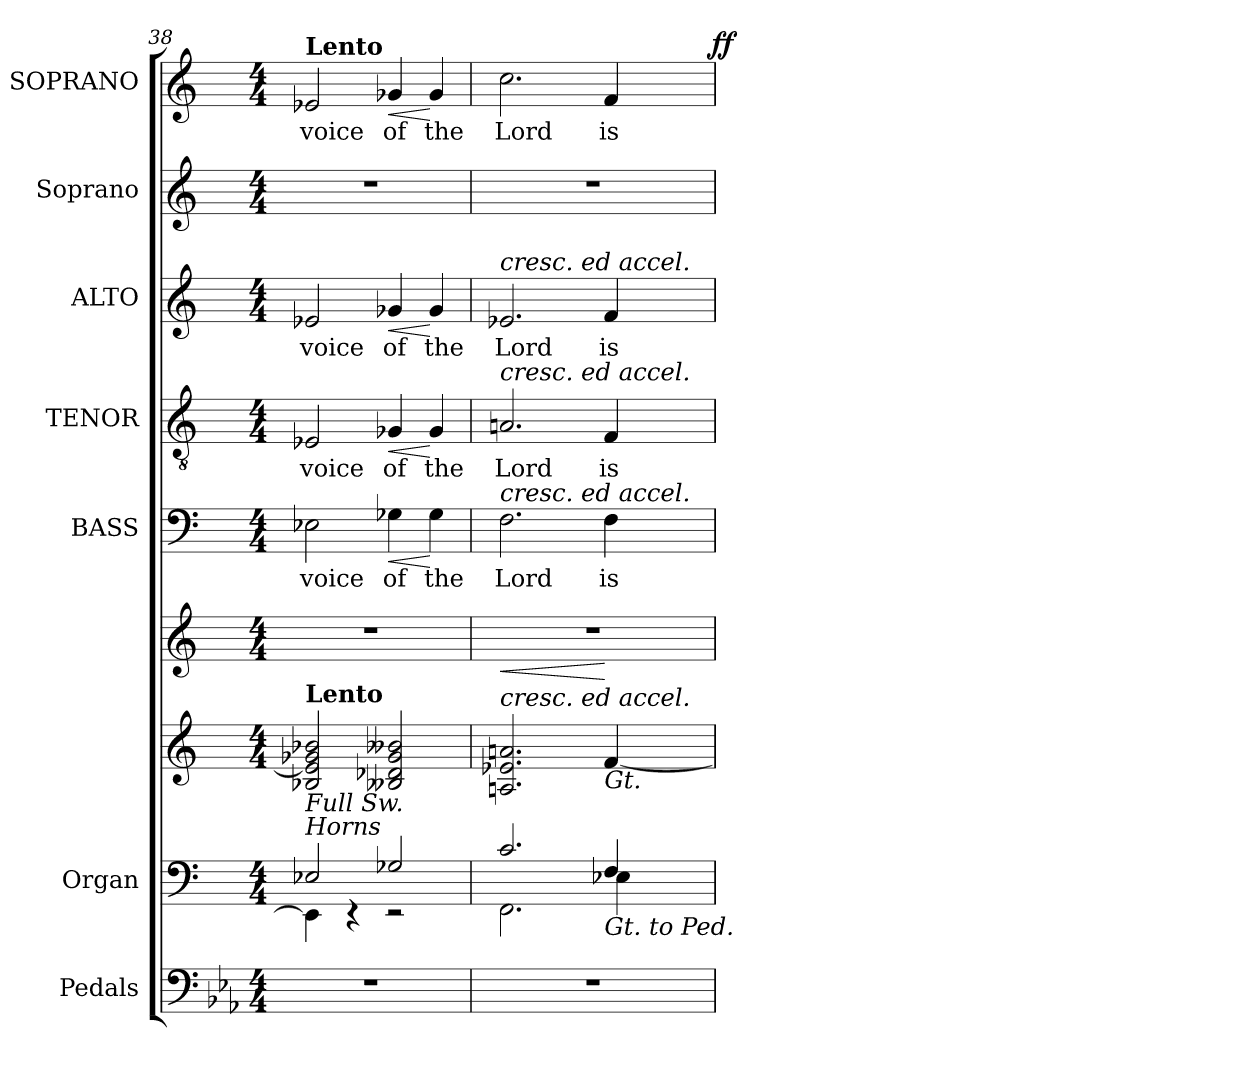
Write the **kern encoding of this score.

**kern	**kern	**kern	**kern	**dynam	**kern	**text	**dynam	**kern	**text	**dynam	**kern	**text	**dynam	**kern	**kern	**text	**dynam
*part7	*part6	*part6	*part6	*part6	*part5	*part5	*part5	*part4	*part4	*part4	*part3	*part3	*part3	*part2	*part1	*part1	*part1
*staff9	*staff8	*staff7	*staff6	*staff6/7/8	*staff5	*staff5	*staff5	*staff4	*staff4	*staff4	*staff3	*staff3	*staff3	*staff2	*staff1	*staff1	*staff1
*I"Pedals	*I"Organ	*	*	*	*I"BASS	*	*	*I"TENOR	*	*	*I"ALTO	*	*	*I"Soprano	*I"SOPRANO	*	*
*I'Ped.	*I'Org.	*	*	*	*I'B.	*	*	*I'T.	*	*	*I'A.	*	*	*I'S.	*I'S.	*	*
!!LO:PB:g=z
*clefF4	*clefF4	*clefG2	*clefG2	*	*clefF4	*	*	*clefGv2	*	*	*clefG2	*	*	*clefG2	*clefG2	*	*
*	*	*	*	*	*	*	*	*ITrd7c12	*	*	*	*	*	*	*	*	*
*k[b-e-a-]	*k[]	*k[]	*k[]	*	*k[]	*	*	*k[]	*	*	*k[]	*	*	*k[]	*k[]	*	*
*E-:	*C:	*C:	*C:	*	*C:	*	*	*C:	*	*	*C:	*	*	*C:	*C:	*	*
*M4/4	*M4/4	*M4/4	*M4/4	*	*M4/4	*	*	*M4/4	*	*	*M4/4	*	*	*M4/4	*M4/4	*	*
*MM60	*MM60	*MM60	*MM60	*	*MM60	*	*	*MM60	*	*	*MM60	*	*	*MM60	*MM60	*	*
=38	=38	=38	=38	=38	=38	=38	=38	=38	=38	=38	=38	=38	=38	=38	=38	=38	=38
*	*^	*	*	*	*	*	*	*	*	*	*	*	*	*	*	*	*
!	!	!	!	!	!	!	!LO:LY:b:color=#000000	!	!	!	!	!	!	!	!	!	!	!
!	!	!	!	!	!	!	!	!	!	!LO:LY:b:color=#000000	!	!	!	!	!	!	!	!
!	!	!	!	!	!	!	!	!	!	!	!	!	!LO:LY:b:color=#000000	!	!	!	!	!
!	!	!	!	!	!	!	!	!	!	!	!	!	!	!	!	!LO:TX:a:B:t=Lento	!	!
!	!	!	!LO:TX:b:i:t=Full Sw.	!	!	!	!	!	!	!	!	!	!	!	!	!	!	!
!	!	!	!LO:TX:a:B:t=Lento	!	!	!	!	!	!	!	!	!	!	!	!	!	!	!
!	!LO:TX:a:i:t=Horns	!	!	!	!	!	!	!	!	!	!	!	!	!	!	!	!	!
!	!	!	!	!	!	!	!	!	!	!	!	!	!	!	!	!	!LO:LY:b:color=#000000	!
1r	2E-i/	4EE-i\]	2B-i/ 2e-i] 2g-Xi 2b-i	1r	.	2E-i\	voice	.	2EE-i/	voice	.	2e-i/	voice	.	1r	2e-i/	voice	.
.	.	4r	.	.	.	.	.	.	.	.	.	.	.	.	.	.	.	.
!	!	!	!	!	!	!	!LO:LY:b:color=#000000	!LO:HP:b	!	!	!	!	!	!	!	!	!	!
!	!	!	!	!	!	!	!	!	!	!LO:LY:b:color=#000000	!LO:HP:b	!	!	!	!	!	!	!
!	!	!	!	!	!	!	!	!	!	!	!	!	!LO:LY:b:color=#000000	!LO:HP:b	!	!	!	!
!	!	!	!	!	!	!	!	!	!	!	!	!	!	!	!	!	!LO:LY:b:color=#000000	!LO:HP:b
.	2G-Xi/	2r	2B--Xi/ 2d-Xi 2g-i 2b--Xi	.	.	4G-Xi\	of	<	4GG-Xi/	of	<	4g-Xi/	of	<	.	4g-Xi/	of	<
!	!	!	!	!	!	!	!LO:LY:b:color=#000000	!	!	!	!	!	!	!	!	!	!	!
!	!	!	!	!	!	!	!	!	!	!LO:LY:b:color=#000000	!	!	!	!	!	!	!	!
!	!	!	!	!	!	!	!	!	!	!	!	!	!LO:LY:b:color=#000000	!	!	!	!	!
!	!	!	!	!	!	!	!	!	!	!	!	!	!	!	!	!	!LO:LY:b:color=#000000	!
.	.	.	.	.	.	4G-i\	the	[	4GG-i/	the	[	4g-i/	the	[	.	4g-i/	the	[
=39	=39	=39	=39	=39	=39	=39	=39	=39	=39	=39	=39	=39	=39	=39	=39	=39	=39	=39
!	!	!	!	!	!LO:HP:b	!	!	!	!	!	!	!	!	!	!	!	!	!
!	!	!	!	!	!	!	!LO:LY:b:color=#000000	!	!	!	!	!	!	!	!	!	!	!
!	!	!	!	!	!	!	!	!	!	!LO:LY:b:color=#000000	!	!	!	!	!	!	!	!
!	!	!	!	!	!	!	!	!	!	!	!	!	!LO:LY:b:color=#000000	!	!	!	!	!
!	!	!	!	!	!	!	!	!	!	!	!	!	!	!	!	!LO:TX:a:i:t=cresc. ed accel.	!	!
!	!	!	!	!	!	!	!	!	!	!	!	!LO:TX:a:i:t=cresc. ed accel.	!	!	!	!	!	!
!	!	!	!	!	!	!	!	!	!LO:TX:a:i:t=cresc. ed accel.	!	!	!	!	!	!	!	!	!
!	!	!	!	!	!	!LO:TX:a:i:t=cresc. ed accel.	!	!	!	!	!	!	!	!	!	!	!	!
!	!	!	!LO:TX:a:i:t=cresc. ed accel.	!	!	!	!	!	!	!	!	!	!	!	!	!	!	!
!	!	!	!	!	!	!	!	!	!	!	!	!	!	!	!	!	!LO:LY:b:color=#000000	!
*	*	*	*	*	*	*	*	*	*	*	*	*	*	*	*	*^	*	*
1r	2.ci/	2.FFi\	2.Ani/ 2.e-i 2.ani	1r	<	2.Fi\	Lord	.	2.AAni/	Lord	.	2.e-i/	Lord	.	1r	2.cci\	2ryy	Lord	.
.	.	.	.	.	.	.	.	.	.	.	.	.	.	.	.	.	4ryy	.	.
!	!	!	!	!	!	!	!LO:LY:b:color=#000000	!	!	!	!	!	!	!	!	!	!	!	!
!	!	!	!	!	!	!	!	!	!	!LO:LY:b:color=#000000	!	!	!	!	!	!	!	!	!
!	!	!	!	!	!	!	!	!	!	!	!	!	!LO:LY:b:color=#000000	!	!	!	!	!	!
!	!	!	!LO:TX:b:i:t=Gt.	!	!	!	!	!	!	!	!	!	!	!	!	!	!	!	!
!	!LO:TX:b:i:t=Gt. to Ped.	!	!	!	!	!	!	!	!	!	!	!	!	!	!	!	!	!	!
!	!	!	!	!	!	!	!	!	!	!	!	!	!	!	!	!	!	!LO:LY:b:color=#000000	!
.	4Fi/	4E-i\	[4fi/	.	[	4Fi\	is	.	4FFi/	is	.	4fi/	is	.	.	4fi/	8ryy	is	.
.	.	.	.	.	.	.	.	.	.	.	.	.	.	.	.	.	16ryy	.	.
.	.	.	.	.	.	.	.	.	.	.	.	.	.	.	.	.	32ryy	.	.
.	.	.	.	.	.	.	.	.	.	.	.	.	.	.	.	.	64ryy	.	.
.	.	.	.	.	.	.	.	.	.	.	.	.	.	.	.	.	128...ryy	.	.
.	.	.	.	.	.	.	.	.	.	.	.	.	.	.	.	.	1024ryy	.	ff
*	*v	*v	*	*	*	*	*	*	*	*	*	*	*	*	*	*v	*v	*	*
=	=	=	=	=	=	=	=	=	=	=	=	=	=	=	=	=	=
*-	*-	*-	*-	*-	*-	*-	*-	*-	*-	*-	*-	*-	*-	*-	*-	*-	*-
